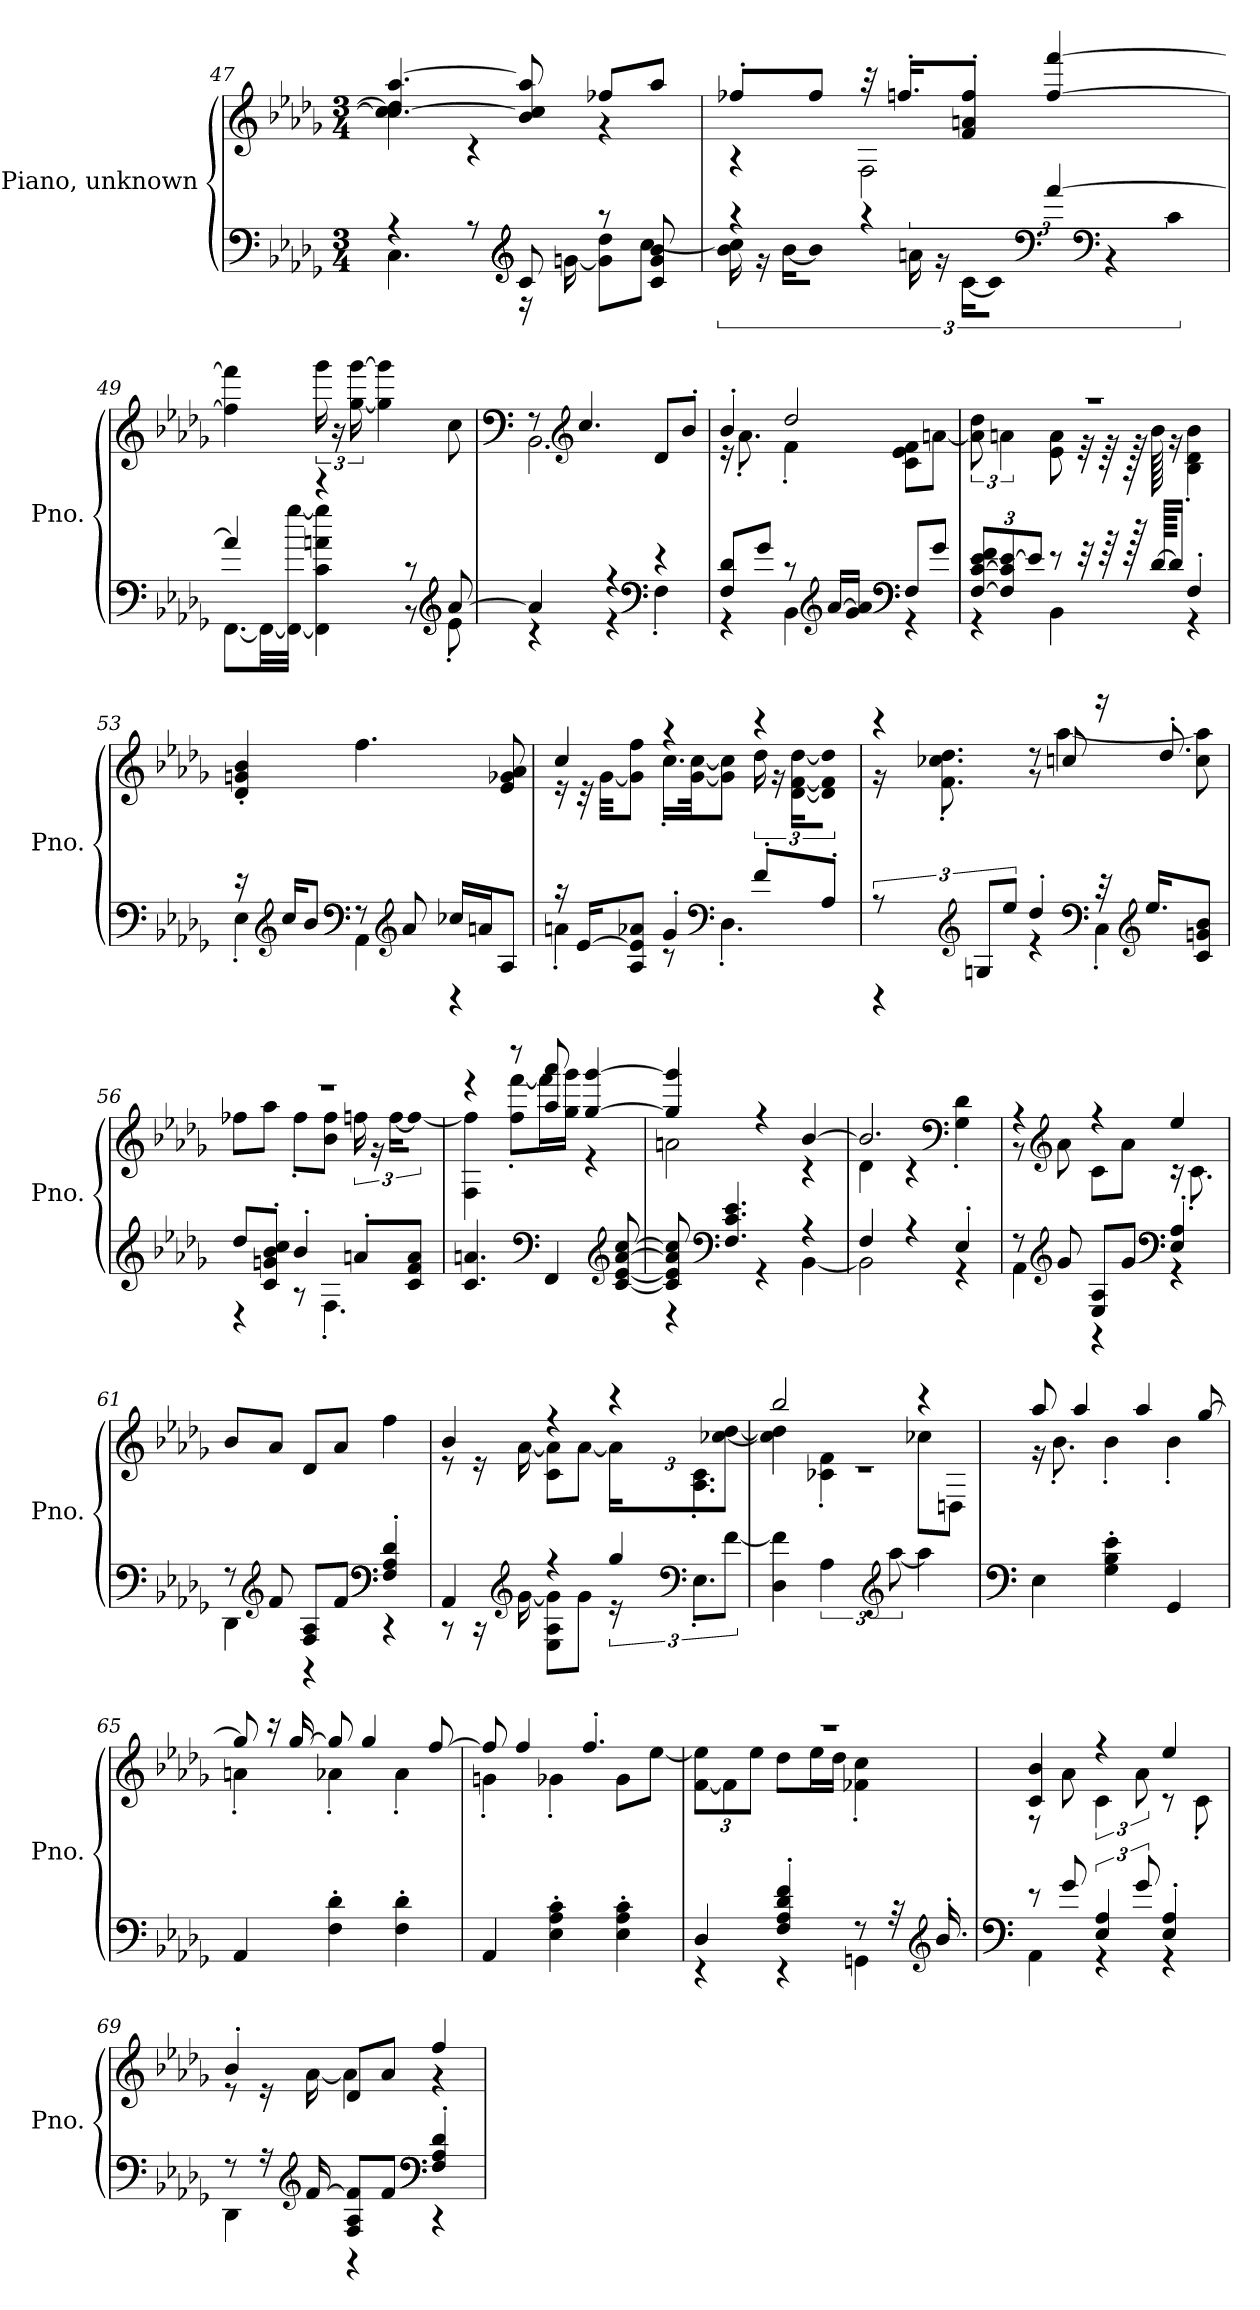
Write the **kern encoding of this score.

**kern	**kern
*part1	*part1
*staff2	*staff1
*I"Piano, unknown	*
*I'Pno.	*
*clefF4	*clefG2
*k[b-e-a-d-g-]	*k[b-e-a-d-g-]
*M3/4	*M3/4
=47	=47
*^	*^
4r	4.C\	[4.cc/ [4.aa-/	4cc-\] 4dd-\]
8r	.	.	4r
*clefG2	*	*	*
8c/	16r	8b-/ 8cc/] 8aa-/]	.
.	[16gn\	.	.
8r	8g\] 8dd-\L	8ff-X/L	4r
8c/ 8g/ 8b-/	[8cc\J	8aa-/J	.
=48	=48	=48	=48
4r	24b-\ 24cc\]	8ff-X'/L	4r
.	24r	.	.
.	[24b-\KL	.	.
.	8b-\J]	8ff-/J	.
4r	24an\	32r	2F\
.	.	16.ffn'/KL	.
.	24r	.	.
.	[24c\KL	.	.
.	8c\J]	8f/' 8an/' 8ff/'J	.
*clefF4	*	*	*
[4a/	8r	[4ff/ [4fff/	.
.	8c\	.	.
*	*	*v	*v
!!LO:PB:g=z
=49	=49	=49
4a/]	[8.FF\L	4ff\] 4fff\]
.	32FF\LL_	.
.	32FF\_ [32gg-\JJJ	.
4r	4FF\] 4c\ 4an\ 4gg-\]	24ggg-\
.	.	24r
.	.	[24gg-\ [24ggg-\
.	.	4gg-\] 4ggg-\]
8r	8r	.
*clefG2	*	*
[8a/	8e-'\	8cc\
=50	=50	=50
*	*	*clefF4
*	*	*^
4a/]	4r	8r	2.BB-\
*	*	*clefG2	*
.	.	4.cc/	.
4r	4r	.	.
*clefF4	*	*	*
4r	4F'\	8d-/L	.
.	.	8b-'/J	.
=51	=51	=51	=51
8F/ 8d-/L	4r	4b-'/	16r
.	.	.	8.a-'\
8g-/J	.	.	.
8r	4BB-\	2dd-/	4f'\
*clefG2	*	*	*
[16a-/LL	.	.	.
16g-/ 16a-/]JJ	.	.	.
*clefF4	*	*	*
8F/L	4r	.	8c\ 8e-\ 8f\L
8g-/J	.	.	[8an\J
!!LO:LB:g=z	!!
=52	=52	=52	=52
*Xbrackettup	*	*	*
[12F/ [12c/ 12e-/ 12f/L	4r	2.r	12a\] 12dd-\
12F/] 12c/] [12e-/	.	.	6an\
12e-/J]	.	.	.
8r	4BB-\	.	8e-\ 8a\
32r	.	.	32r
64r	.	.	64r
128r	.	.	128r
[128d-/KKKLL	.	.	128b-\
16d-/JJ]	.	.	16r
4F'/	4r	.	4B-\' 4d-\' 4b-\'
*	*	*v	*v
=53	=53	=53
16r	4E-'\	4d-/' 4gn/' 4b-/'
*clefG2	*	*
16cc/KL	.	.
8b-/J	.	.
*clefF4	*	*
8r	4AA-\	4.ff\
*clefG2	*	*
8a-/	.	.
16cc-X/LL	4r	.
16an/J	.	.
8A-/J	.	8e-/ 8g-X/ 8a-/
!!LO:LB:g=z
=54	=54	=54
*	*	*^
16r	4an'\	4cc/	16r
[16e-/KL	.	.	32r
.	.	.	[32g-\KKL
8A-/ 8e-/] 8a-X/J	.	.	8g-\] 8ff\J
4g-'/	8r	4r	16.cc'\LL
.	.	.	[32g-\ [32cc\JK
*clefF4	*	*	*
.	4.D-'\	.	8g-\] 8cc\]J
8f'/L	.	4r	24dd-\
.	.	.	24r
.	.	.	[24d-\ [24f\ [24dd-\KL
8A-'/J	.	.	8d-\] 8f\] 8dd-\]J
=55	=55	=55	=55
*brackettup	*	*	*
12r	4r	4r	16r
.	.	.	8.f\' 8.cc-X\' 8.dd-\'
*clefG2	*	*	*
12Gn/L	.	.	.
12ee-/J	.	.	.
4dd-'/	4r	8r	8r
.	.	8ccn/	[4aa-\
*clefF4	*	*	*
32r	4C'\	16r	.
*clefG2	*	*	*
16.ee-/KL	.	.	.
.	.	8.dd-'/	.
8c/ 8gn/ 8b-/J	.	.	8cc\ 8aa-\]
!!LO:LB:g=z	!!
=56	=56	=56	=56
8dd-/L	4r	2.r	8ff-X\L
8c/' 8gn/' 8b-/' 8cc/'J	.	.	8aa-\J
4b-'/	8r	.	8ff-'\L
.	4.F'\	.	8b-\ 8ff-\J
8an'/L	.	.	24ffn\
.	.	.	24r
.	.	.	[24ff\KL
8c/ 8f/ 8a/J	.	.	8ff\J_
*v	*v	*	*
=57	=57	=57
4.c/ 4.an/	4r	4F\ 4ff\]
.	8r	8ff\' [8fff\'L
*clefF4	*	*
4FF/	8aa-/ 8aaa-/	16fff\L]
.	.	16gg-\ 16ggg-\JJ
.	[4gg-/ [4ggg-/	4r
*clefG2	*	*
[8c/ [8e-/ [8a/ [8cc/	.	.
=58	=58	=58
*^	*	*
8c/] 8e-/] 8a/] 8cc/]	4r	4gg-/] 4ggg-/]	2an\
*clefF4	*	*	*
4.F/ 4.c/ 4.e-/	.	.	.
.	4r	4r	.
4r	[4BB-\	[4b-/	4r
=59	=59	=59	=59
4F/	2BB-\]	2.b-/]	4d-\
4r	.	.	4r
*	*	*clefF4	*
4E-'/	4r	.	4G-\' 4d-\'
!!LO:LB:g=z	!!
=60	=60	=60	=60
8r	4AA-\	4r	8r
*clefG2	*	*clefG2	*
8g-/	.	.	8a-\
8E-/ 8A-/L	4r	4r	8c\L
8g-/J	.	.	8a-\J
*clefF4	*	*	*
4E-/' 4A-/'	4r	4ee-/	16r
.	.	.	8.c'\
*	*	*v	*v
=61	=61	=61
8r	4DD-\	8b-/L
*clefG2	*	*
8f/	.	8a-/J
8F/ 8A-/L	4r	8d-/L
8f/J	.	8a-/J
*clefF4	*	*
4F/' 4A-/' 4d-/'	4r	4ff\
=62	=62	=62
*	*	*^
4AA-/	8r	4b-/	8r
.	16r	.	16r
*clefG2	*	*	*
.	[16g-\	.	[16a-\
4r	8E-\ 8A-\ 8g-\]L	4r	8c\ 8a-\]L
.	8g-\J	.	[8a-\J
*	*	*	*Xbrackettup
4gg-/	24r	4r	24a-\KL]
*clefF4	*	*	*
.	12.E-'\L	.	12.A-\' 12.c\'
.	[12f\J	.	[12cc-X\ [12dd-\J
!!LO:LB:g=z	!!
=63	=63	=63	=63
2.r	4D-\ 4f\]	2bb-/	4cc-\] 4dd-\]
.	6A-\	.	4c-X\' 4f\'
*clefG2	*	*	*
.	[12aa-\	.	.
.	4aa-\]	4r	8cc-X\L
.	.	.	8Dn\J
*v	*v	*	*
=64	=64	=64
*clefF4	*	*
4E-\	8aa-/	16r
.	.	8.b-'\
.	4aa-/	.
4G-\' 4B-\' 4e-\'	.	4b-'\
.	4aa-/	.
4GG-/	.	4b-'\
.	[8gg-/	.
=65	=65	=65
4AA-/	8gg-/]	4an'\
.	16r	.
.	[16gg-/	.
4F\' 4d-\'	8gg-/]	4a-X'\
.	4gg-/	.
4F\' 4d-\'	.	4a-'\
.	[8ff/	.
=66	=66	=66
4AA-/	8ff/]	4gn'\
.	4ff/	.
4E-\' 4A-\' 4c\'	.	4g-X'\
.	4.ff'/	.
4E-\' 4A-\' 4c\'	.	8g-\L
.	.	[8ee-\J
!!LO:PB:g=z	!!
=67	=67	=67
*^	*	*
4D-/	4r	2.r	[12f\ 12ee-\]L
.	.	.	12f\]
.	.	.	12ee-\J
4F/' 4A-/' 4d-/' 4f/'	4r	.	8dd-\L
.	.	.	16ee-\L
.	.	.	16dd-\JJ
8r	4GGn\	.	4f-X\' 4cc\'
32r	.	.	.
*clefG2	*	*	*
16.b-'/	.	.	.
=68	=68	=68	=68
*clefF4	*	*	*
8r	4AA-\	4c/ 4b-/	8r
8g-/	.	.	8a-\
*	*	*	*brackettup
6E-/ 6A-/	4r	4r	6c\
12g-/	.	.	12a-\
4E-/' 4A-/'	4r	4ee-/	8r
.	.	.	8c'\
=69	=69	=69	=69
8r	4DD-\	4b-'/	8r
16r	.	.	16r
*clefG2	*	*	*
[16f/	.	.	[16a-\
8F/ 8A-/ 8f/]L	4r	8d-/L	4a-\]
8f/J	.	8a-/J	.
*clefF4	*	*	*
4F/' 4A-/' 4d-/'	4r	4ff/	4r
*v	*v	*	*
*	*v	*v
=	=
*-	*-
